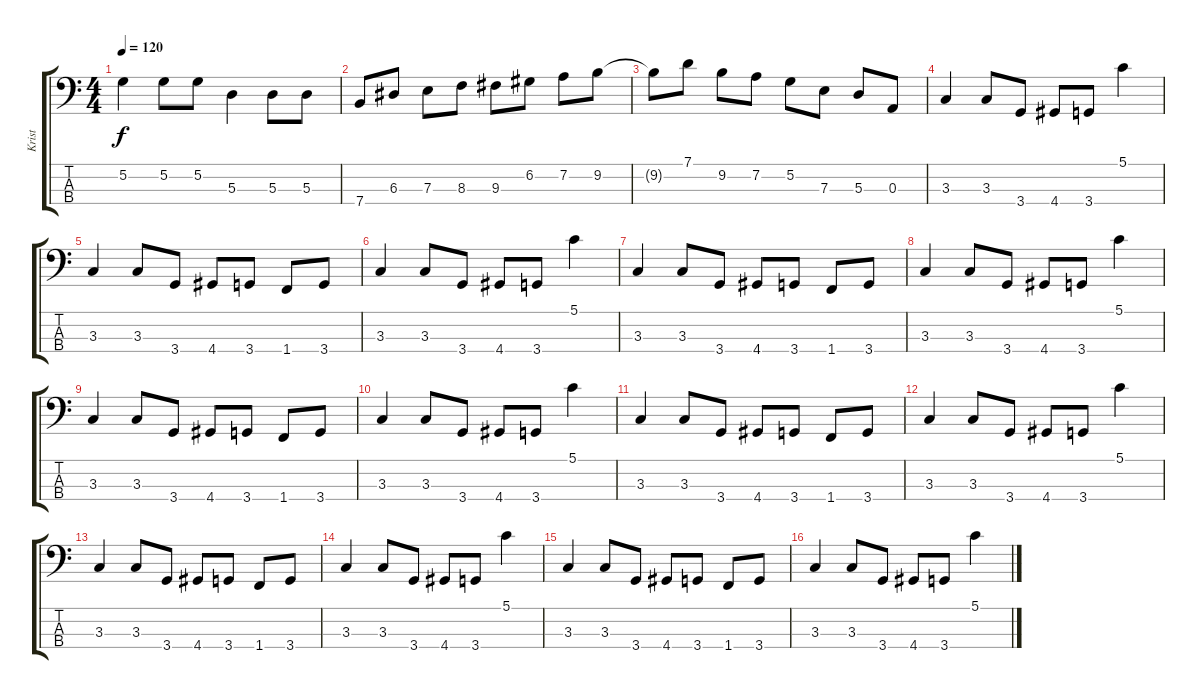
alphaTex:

\track ("Krist" "Krist") {instrument electricbasspick}
\staff {score tabs}
\tuning (G2 D2 A1 E1) {hide}
\ts (4 4)
\tempo 120
\clef f4
\ks c
5.2.4{dy f} 5.2.8 5.2.8 5.3.4 5.3.8 5.3.8 |
7.4.8 6.3.8 7.3.8 8.3.8 9.3.8 6.2.8 7.2.8 9.2.8 |
9.2{t}.8 7.1.8 9.2.8 7.2.8 5.2.8 7.3.8 5.3.8 0.3.8 |
3.3.4 3.3.8 3.4.8 4.4.8 3.4.8 5.1.4 |
3.3.4 3.3.8 3.4.8 4.4.8 3.4.8 1.4.8 3.4.8 |
3.3.4 3.3.8 3.4.8 4.4.8 3.4.8 5.1.4 |
3.3.4 3.3.8 3.4.8 4.4.8 3.4.8 1.4.8 3.4.8 |
3.3.4 3.3.8 3.4.8 4.4.8 3.4.8 5.1.4 |
3.3.4 3.3.8 3.4.8 4.4.8 3.4.8 1.4.8 3.4.8 |
3.3.4 3.3.8 3.4.8 4.4.8 3.4.8 5.1.4 |
3.3.4 3.3.8 3.4.8 4.4.8 3.4.8 1.4.8 3.4.8 |
3.3.4 3.3.8 3.4.8 4.4.8 3.4.8 5.1.4 |
3.3.4 3.3.8 3.4.8 4.4.8 3.4.8 1.4.8 3.4.8 |
3.3.4 3.3.8 3.4.8 4.4.8 3.4.8 5.1.4 |
3.3.4 3.3.8 3.4.8 4.4.8 3.4.8 1.4.8 3.4.8 |
3.3.4 3.3.8 3.4.8 4.4.8 3.4.8 5.1.4
